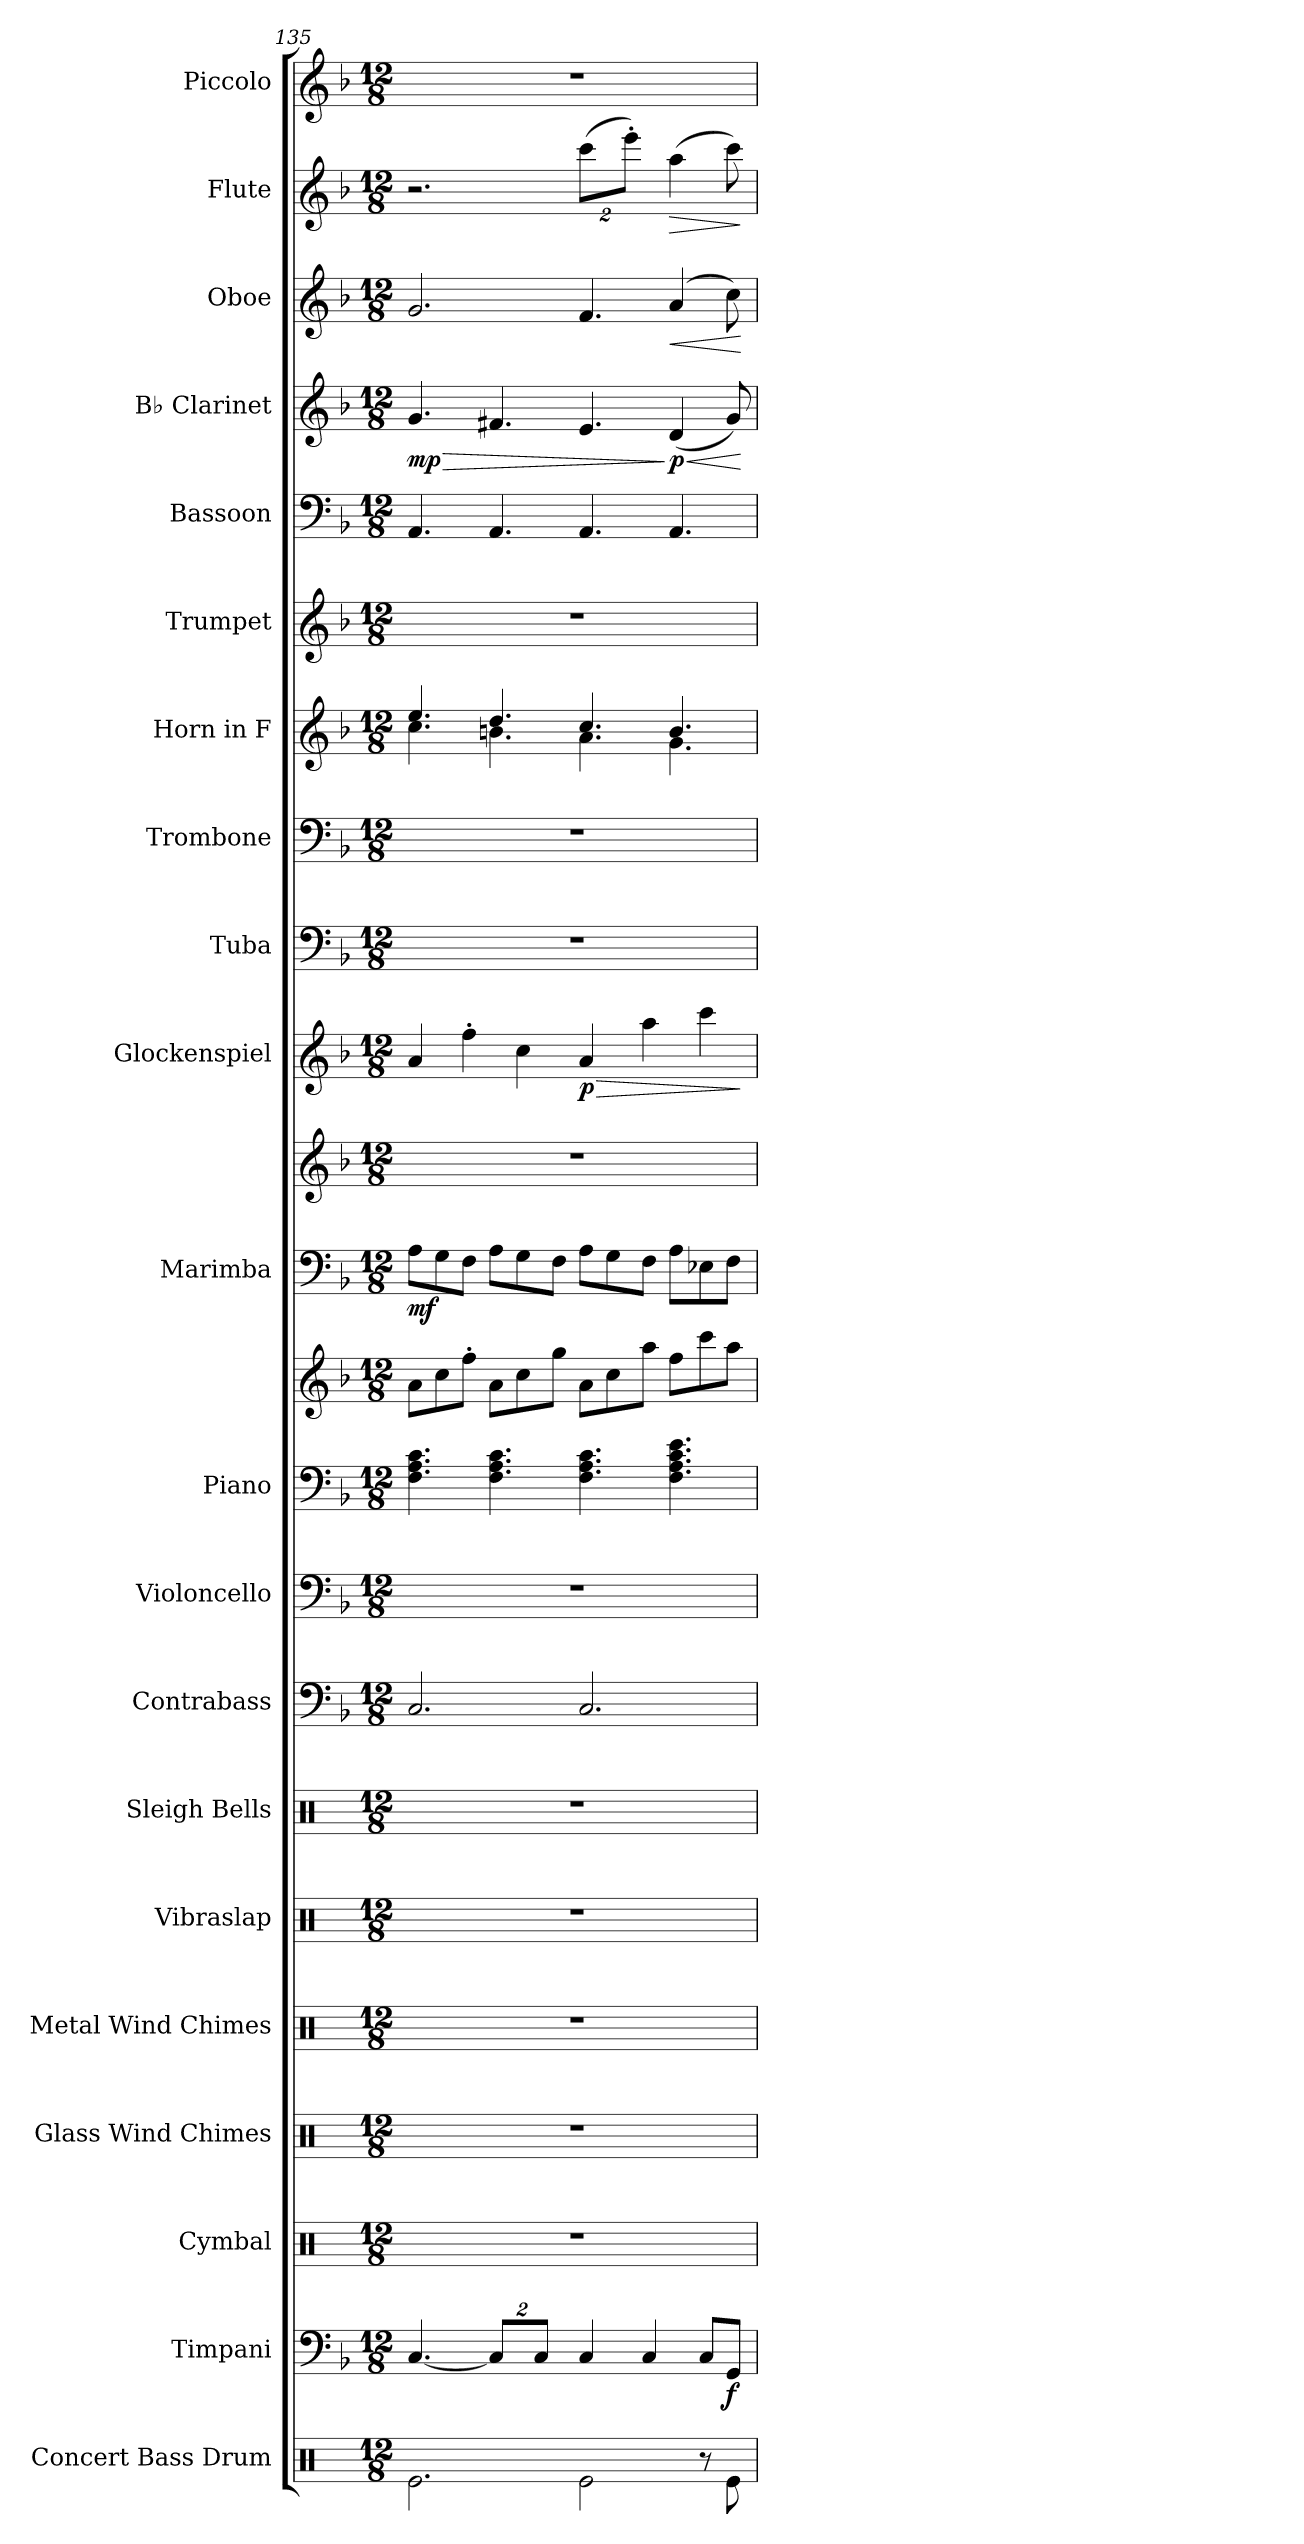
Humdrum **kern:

**kern	**kern	**dynam	**kern	**kern	**kern	**kern	**kern	**kern	**kern	**kern	**kern	**kern	**kern	**dynam	**kern	**dynam	**kern	**kern	**kern	**kern	**kern	**kern	**dynam	**kern	**dynam	**kern	**dynam	**kern
*part21	*part20	*part20	*part19	*part18	*part17	*part16	*part15	*part14	*part13	*part12	*part12	*part11	*part11	*part11	*part10	*part10	*part9	*part8	*part7	*part6	*part5	*part4	*part4	*part3	*part3	*part2	*part2	*part1
*staff23	*staff22	*staff22	*staff21	*staff20	*staff19	*staff18	*staff17	*staff16	*staff15	*staff14	*staff13	*staff12	*staff11	*staff11/12	*staff10	*staff10	*staff9	*staff8	*staff7	*staff6	*staff5	*staff4	*staff4	*staff3	*staff3	*staff2	*staff2	*staff1
*I"Concert Bass Drum	*I"Timpani	*	*I"Cymbal	*I"Glass Wind Chimes	*I"Metal Wind Chimes	*I"Vibraslap	*I"Sleigh Bells	*I"Contrabass	*I"Violoncello	*I"Piano	*	*I"Marimba	*	*	*I"Glockenspiel	*	*I"Tuba	*I"Trombone	*I"Horn in F	*I"Trumpet	*I"Bassoon	*I"B♭ Clarinet	*	*I"Oboe	*	*I"Flute	*	*I"Piccolo
*I'Con. BD	*I'Timp.	*	*I'Cym.	*I'Gl. Wn Ch.	*I'Met. Wn Ch.	*I'Vibslp.	*I'Sle. Be.	*I'Cb.	*I'Vc.	*I'Pno.	*	*I'Mrm.	*	*	*I'Glock.	*	*I'Tba.	*I'Tbn.	*	*I'Tpt.	*I'Bsn.	*I'B♭ Cl.	*	*I'Ob.	*	*I'Fl.	*	*I'Picc.
!!LO:PB:g=z
*clefX	*clefF4	*	*clefX	*clefX	*clefX	*clefX	*clefX	*clefF4	*clefF4	*clefF4	*clefG2	*clefF4	*clefG2	*	*clefG2	*	*clefF4	*clefF4	*clefG2	*clefG2	*clefF4	*clefG2	*	*clefG2	*	*clefG2	*	*clefG2
*	*	*	*	*	*	*	*	*ITrd7c12	*	*	*	*	*	*	*ITrd-14c-24	*	*	*	*ITrd4c7	*ITrd1c2	*	*ITrd1c2	*	*	*	*	*	*ITrd-7c-12
*k[]	*k[b-]	*	*k[]	*k[]	*k[]	*k[]	*k[]	*k[b-]	*k[b-]	*k[b-]	*k[b-]	*k[b-]	*k[b-]	*	*k[b-]	*	*k[b-]	*k[b-]	*k[b-e-]	*k[b-e-a-]	*k[b-]	*k[b-e-a-]	*	*k[b-]	*	*k[b-]	*	*k[b-]
*M12/8	*M12/8	*	*M12/8	*M12/8	*M12/8	*M12/8	*M12/8	*M12/8	*M12/8	*M12/8	*M12/8	*M12/8	*M12/8	*	*M12/8	*	*M12/8	*M12/8	*M12/8	*M12/8	*M12/8	*M12/8	*	*M12/8	*	*M12/8	*	*M12/8
=135	=135	=135	=135	=135	=135	=135	=135	=135	=135	=135	=135	=135	=135	=135	=135	=135	=135	=135	=135	=135	=135	=135	=135	=135	=135	=135	=135	=135
*	*	*	*	*	*	*	*	*	*	*	*	*	*	*	*	*	*	*	*^	*	*	*	*	*	*	*	*	*
!	!	!	!	!	!	!	!	!	!	!	!	!	!	!LO:DY:b=2	!	!	!	!	!	!	!	!	!	!LO:HP:b	!	!	!	!	!
!	!	!	!	!	!	!	!	!	!	!	!	!	!	!	!	!	!	!	!	!	!	!	!	!LO:DY:n=1:b	!	!	!	!	!
2.Re\	[4.C/	.	1.r	1.r	1.r	1.r	1.r	2.CC/	1.r	4.F\ 4.A\ 4.c\	8a\L	8A\L	1.r	mf	4aaa/	.	1.r	1.r	4.a/	4.f\	1.r	4.AA/	4.f/	> mp	2.g/	.	2.r	.	1.r
.	.	.	.	.	.	.	.	.	.	.	8cc\	8G\	.	.	.	.	.	.	.	.	.	.	.	.	.	.	.	.	.
.	.	.	.	.	.	.	.	.	.	.	8ff'\J	8F\J	.	.	4ffff'\	.	.	.	.	.	.	.	.	.	.	.	.	.	.
*	*Xbrackettup	*	*	*	*	*	*	*	*	*	*	*	*	*	*	*	*	*	*	*	*	*	*	*	*	*	*	*	*
.	16%3C/L]	.	.	.	.	.	.	.	.	4.F\ 4.A\ 4.c\	8a\L	8A\L	.	.	.	.	.	.	4.g/	4.en\	.	4.AA/	4.en/	.	.	.	.	.	.
.	.	.	.	.	.	.	.	.	.	.	8cc\	8G\	.	.	4cccc\	.	.	.	.	.	.	.	.	.	.	.	.	.	.
.	16%3C/J	.	.	.	.	.	.	.	.	.	.	.	.	.	.	.	.	.	.	.	.	.	.	.	.	.	.	.	.
.	.	.	.	.	.	.	.	.	.	.	8gg\J	8F\J	.	.	.	.	.	.	.	.	.	.	.	.	.	.	.	.	.
!	!	!	!	!	!	!	!	!	!	!	!	!	!	!	!	!LO:HP:b	!	!	!	!	!	!	!	!	!	!	!	!	!
*	*	*	*	*	*	*	*	*	*	*	*	*	*	*	*	*	*	*	*	*	*	*	*	*	*	*	*Xbrackettup	*	*
!	!	!	!	!	!	!	!	!	!	!	!	!	!	!	!	!LO:DY:n=1:b	!	!	!	!	!	!	!	!	!	!	!	!	!
2Re\	4C/	.	.	.	.	.	.	2.CC/	.	4.F\ 4.A\ 4.c\	8a\L	8A\L	.	.	4aaa/	> p	.	.	4.f/	4.d\	.	4.AA/	4.d/	.	4.f/	.	(>16%3ccc\L	.	.
.	.	.	.	.	.	.	.	.	.	.	8cc\	8G\	.	.	.	.	.	.	.	.	.	.	.	.	.	.	.	.	.
.	.	.	.	.	.	.	.	.	.	.	.	.	.	.	.	.	.	.	.	.	.	.	.	.	.	.	16%3eee'\J)	.	.
.	4C/	.	.	.	.	.	.	.	.	.	8aa\J	8F\J	.	.	4aaaa\	.	.	.	.	.	.	.	.	.	.	.	.	.	.
!	!	!	!	!	!	!	!	!	!	!	!	!	!	!	!	!	!	!	!	!	!	!	!	!LO:HP:n=1:b	!	!LO:HP:b	!	!LO:HP:b	!
!	!	!	!	!	!	!	!	!	!	!	!	!	!	!	!	!	!	!	!	!	!	!	!	!LO:DY:n=2:b	!	!	!	!	!
.	.	.	.	.	.	.	.	.	.	4.F\ 4.A\ 4.c\ 4.e\	8ff\L	8A\L	.	.	.	.	.	.	4.e/	4.c\	.	4.AA/	(<4c/	] < p	(>4a/	<	(>4aa\	>	.
8r	8C/L	.	.	.	.	.	.	.	.	.	8ccc\	8E-X\	.	.	4ccccc\	.	.	.	.	.	.	.	.	.	.	.	.	.	.
!	!	!LO:DY:b	!	!	!	!	!	!	!	!	!	!	!	!	!	!	!	!	!	!	!	!	!	!	!	!	!	!	!
8Re\	8GG/J	f	.	.	.	.	.	.	.	.	8aa\J	8F\J	.	.	.	.	.	.	.	.	.	.	8f/)	.	8cc\)	.	8ccc\)	.	.
*	*	*	*	*	*	*	*	*	*	*	*	*	*	*	*	*	*	*	*v	*v	*	*	*	*	*	*	*	*	*
.	.	.	.	.	.	.	.	.	.	.	.	.	.	.	.	]	.	.	.	.	.	.	[	.	[	.	]	.
=	=	=	=	=	=	=	=	=	=	=	=	=	=	=	=	=	=	=	=	=	=	=	=	=	=	=	=	=
*-	*-	*-	*-	*-	*-	*-	*-	*-	*-	*-	*-	*-	*-	*-	*-	*-	*-	*-	*-	*-	*-	*-	*-	*-	*-	*-	*-	*-
